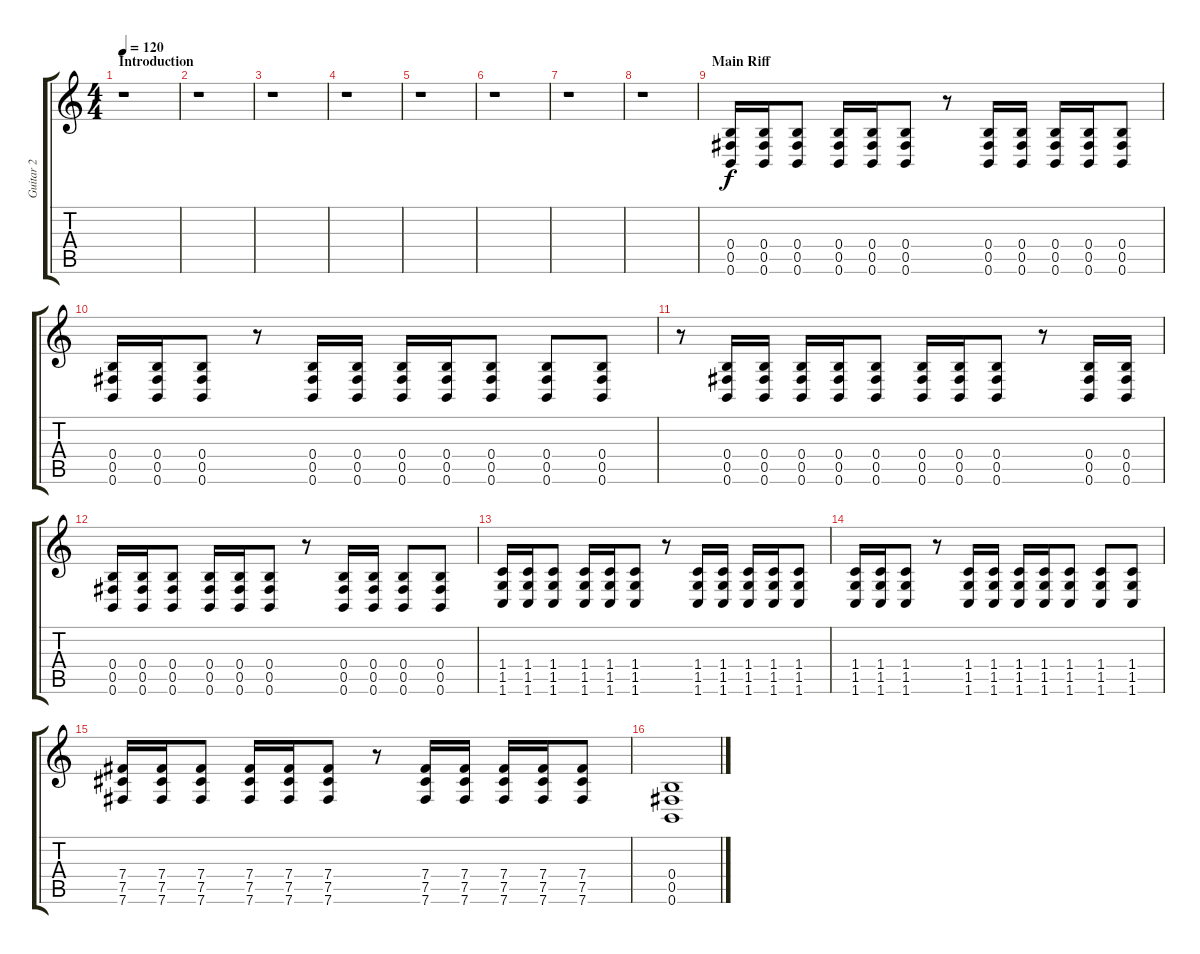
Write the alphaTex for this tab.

\track ("Guitar 2" "Guitar 2") {instrument distortionguitar}
\staff {score tabs}
\tuning (Db4 Ab3 E3 B2 Gb2 B1) {hide}
\ts (4 4)
\section ("" "Introduction")
\tempo 120
\clef g2
\ks c
r.1{dy f instrument distortionguitar} |
r.1 |
r.1 |
r.1 |
r.1 |
r.1 |
r.1 |
r.1 |
\section ("" "Main Riff")
(0.4 0.5 0.6).16 (0.4 0.5 0.6).16 (0.4 0.5 0.6).8 (0.4 0.5 0.6).16 (0.4 0.5 0.6).16 (0.4 0.5 0.6).8 r.8 (0.4 0.5 0.6).16 (0.4 0.5 0.6).16 (0.4 0.5 0.6).16 (0.4 0.5 0.6).16 (0.4 0.5 0.6).8 |
(0.4 0.5 0.6).16 (0.4 0.5 0.6).16 (0.4 0.5 0.6).8 r.8 (0.4 0.5 0.6).16 (0.4 0.5 0.6).16 (0.4 0.5 0.6).16 (0.4 0.5 0.6).16 (0.4 0.5 0.6).8 (0.4 0.5 0.6).8 (0.4 0.5 0.6).8 |
r.8 (0.4 0.5 0.6).16 (0.4 0.5 0.6).16 (0.4 0.5 0.6).16 (0.4 0.5 0.6).16 (0.4 0.5 0.6).8 (0.4 0.5 0.6).16 (0.4 0.5 0.6).16 (0.4 0.5 0.6).8 r.8 (0.4 0.5 0.6).16 (0.4 0.5 0.6).16 |
(0.4 0.5 0.6).16 (0.4 0.5 0.6).16 (0.4 0.5 0.6).8 (0.4 0.5 0.6).16 (0.4 0.5 0.6).16 (0.4 0.5 0.6).8 r.8 (0.4 0.5 0.6).16 (0.4 0.5 0.6).16 (0.4 0.5 0.6).8 (0.4 0.5 0.6).8 |
(1.4 1.5 1.6).16 (1.4 1.5 1.6).16 (1.4 1.5 1.6).8 (1.4 1.5 1.6).16 (1.4 1.5 1.6).16 (1.4 1.5 1.6).8 r.8 (1.4 1.5 1.6).16 (1.4 1.5 1.6).16 (1.4 1.5 1.6).16 (1.4 1.5 1.6).16 (1.4 1.5 1.6).8 |
(1.4 1.5 1.6).16 (1.4 1.5 1.6).16 (1.4 1.5 1.6).8 r.8 (1.4 1.5 1.6).16 (1.4 1.5 1.6).16 (1.4 1.5 1.6).16 (1.4 1.5 1.6).16 (1.4 1.5 1.6).8 (1.4 1.5 1.6).8 (1.4 1.5 1.6).8 |
(7.4 7.5 7.6).16 (7.4 7.5 7.6).16 (7.4 7.5 7.6).8 (7.4 7.5 7.6).16 (7.4 7.5 7.6).16 (7.4 7.5 7.6).8 r.8 (7.4 7.5 7.6).16 (7.4 7.5 7.6).16 (7.4 7.5 7.6).16 (7.4 7.5 7.6).16 (7.4 7.5 7.6).8 |
(0.4 0.5 0.6).1
